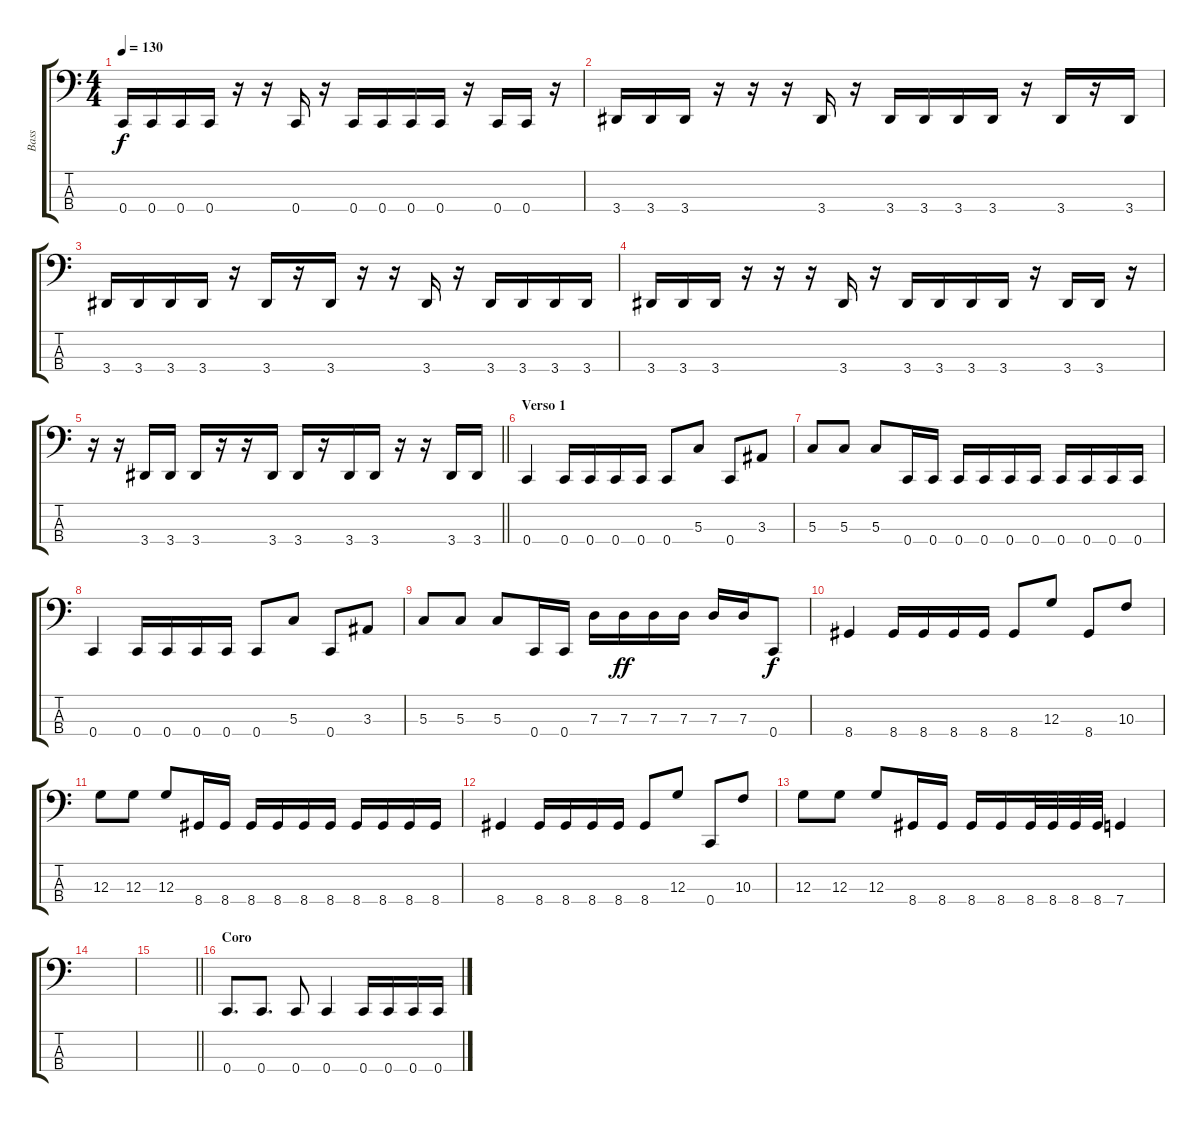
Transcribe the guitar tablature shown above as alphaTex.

\track ("Bass" "Bass") {instrument slapbass2}
\staff {score tabs}
\tuning (F2 C2 G1 C1) {hide}
\ts (4 4)
\tempo 130
\clef f4
\ks c
0.4.16{dy f} 0.4.16 0.4.16 0.4.16 r.16 r.16 0.4.16 r.16 0.4.16 0.4.16 0.4.16 0.4.16 r.16 0.4.16 0.4.16 r.16 |
3.4.16 3.4.16 3.4.16 r.16 r.16 r.16 3.4.16 r.16 3.4.16 3.4.16 3.4.16 3.4.16 r.16 3.4.16 r.16 3.4.16 |
3.4.16 3.4.16 3.4.16 3.4.16 r.16 3.4.16 r.16 3.4.16 r.16 r.16 3.4.16 r.16 3.4.16 3.4.16 3.4.16 3.4.16 |
3.4.16 3.4.16 3.4.16 r.16 r.16 r.16 3.4.16 r.16 3.4.16 3.4.16 3.4.16 3.4.16 r.16 3.4.16 3.4.16 r.16 |
\barLineRight lightlight
r.16 r.16 3.4.16 3.4.16 3.4.16 r.16 r.16 3.4.16 3.4.16 r.16 3.4.16 3.4.16 r.16 r.16 3.4.16 3.4.16 |
\section ("" "Verso 1")
0.4.4 0.4.16 0.4.16 0.4.16 0.4.16 0.4.8 5.3.8 0.4.8 3.3.8 |
5.3.8 5.3.8 5.3.8 0.4.16 0.4.16 0.4.16 0.4.16 0.4.16 0.4.16 0.4.16 0.4.16 0.4.16 0.4.16 |
0.4.4 0.4.16 0.4.16 0.4.16 0.4.16 0.4.8 5.3.8 0.4.8 3.3.8 |
5.3.8 5.3.8 5.3.8 0.4.16 0.4.16 7.3.16 7.3.16{dy ff} 7.3.16 7.3.16 7.3.16 7.3.16 0.4.8{dy f} |
8.4.4 8.4.16 8.4.16 8.4.16 8.4.16 8.4.8 12.3.8 8.4.8 10.3.8 |
12.3.8 12.3.8 12.3.8 8.4.16 8.4.16 8.4.16 8.4.16 8.4.16 8.4.16 8.4.16 8.4.16 8.4.16 8.4.16 |
8.4.4 8.4.16 8.4.16 8.4.16 8.4.16 8.4.8 12.3.8 0.4.8 10.3.8 |
12.3.8 12.3.8 12.3.8 8.4.16 8.4.16 8.4.16 8.4.16 8.4.32 8.4.32 8.4.32 8.4.32 7.4.4 |
|
\barLineRight lightlight
|
\section ("" "Coro")
0.4.8{d} 0.4.8{d} 0.4.8 0.4.4 0.4.16 0.4.16 0.4.16 0.4.16
